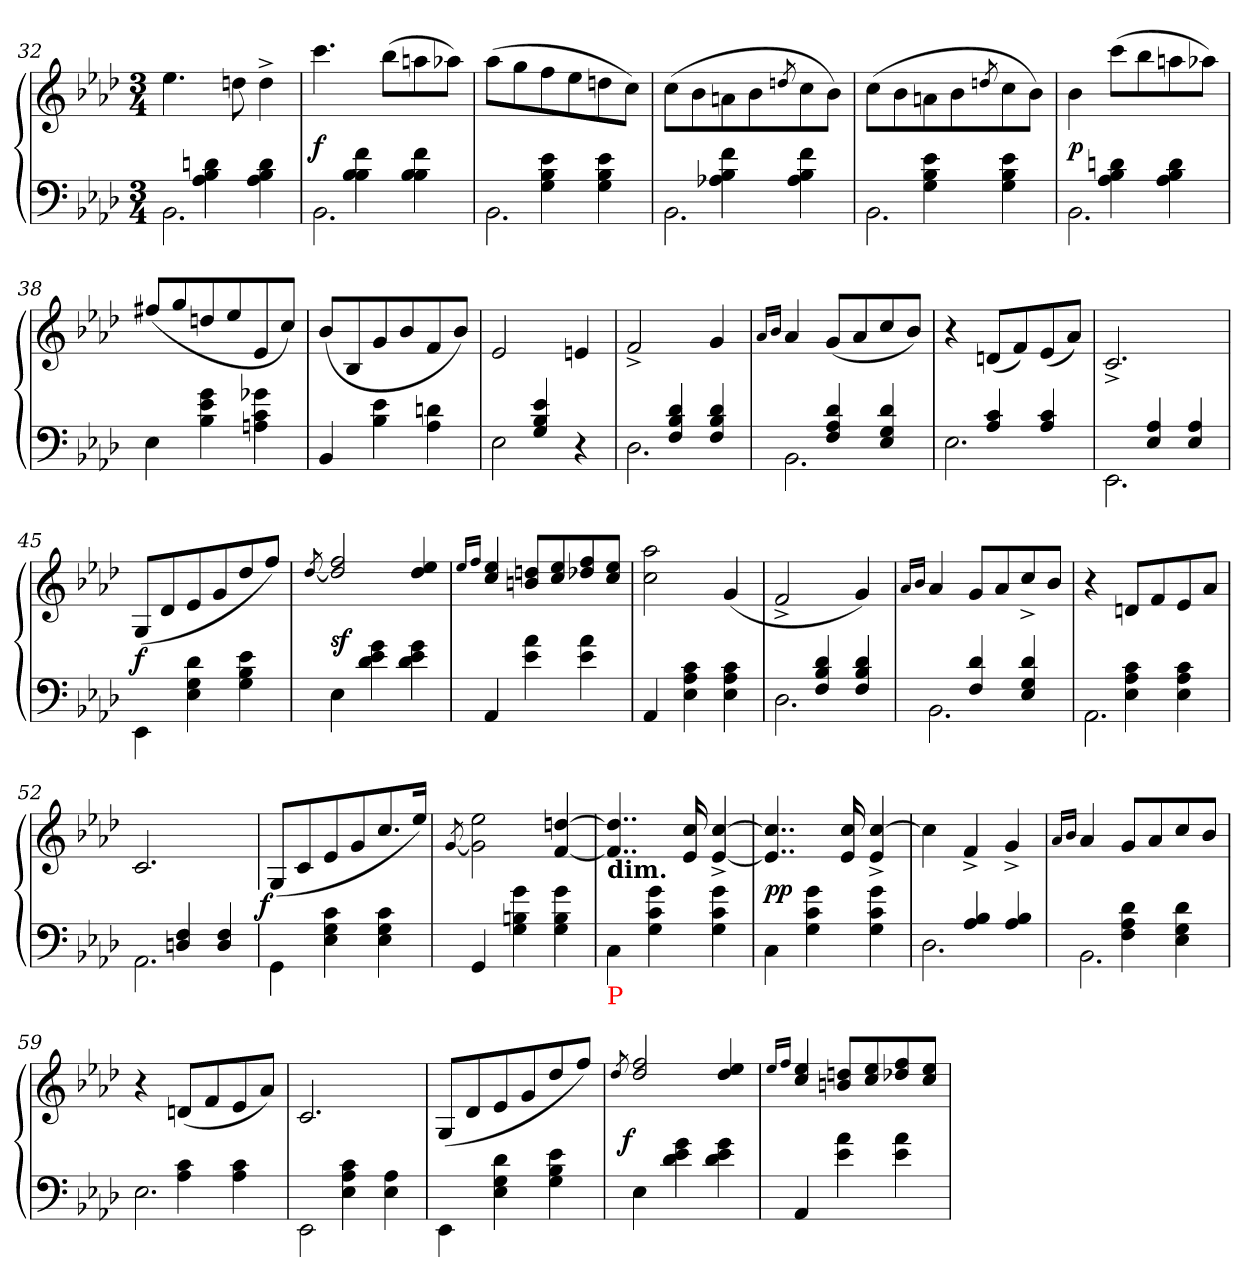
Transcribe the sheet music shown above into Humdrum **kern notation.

**kern	**kern	**dynam
*part1	*part1	*part1
*staff2	*staff1	*staff1/2
*clefF4	*clefG2	*
*k[b-e-a-d-]	*k[b-e-a-d-]	*
*M3/4	*M3/4	*
=32	=32	=32
*^	*	*
4ryy	2.BB-	4.ee-	.
4dn\ 4B-\ 4A-\	.	.	.
.	.	8ddn	.
4d\ 4B-\ 4A-\	.	4dd^<	.
=33	=33	=33	=33
4ryy	2.BB-	4.ccc	f
4f\ 4B-\ 4B-\	.	.	.
.	.	(>8bb-L	.
4f\ 4B-\ 4B-\	.	8aan	.
.	.	8aa-XJ)	.
=34	=34	=34	=34
4ryy	2.BB-	(>8aa-L	.
.	.	8gg	.
4e-\ 4B-\ 4G\	.	8ff	.
.	.	8ee-	.
4e-\ 4B-\ 4G\	.	8ddn	.
.	.	8ccJ)	.
=35	=35	=35	=35
4ryy	2.BB-	(>8ccL	.
.	.	8b-	.
4f\ 4B-\ 4A-X\	.	8an	.
.	.	8b-	.
.	.	8qddn	.
4f\ 4B-\ 4A-\	.	8cc	.
.	.	8b-J)	.
=36	=36	=36	=36
4ryy	2.BB-	(>8ccL	.
.	.	8b-	.
4e-\ 4B-\ 4G\	.	8an	.
.	.	8b-	.
.	.	8qddn	.
4e-\ 4B-\ 4G\	.	8cc	.
.	.	8b-J)	.
=37	=37	=37	=37
4ryy	2.BB-	4b-	p
4dn\ 4B-\ 4A-\	.	(>8cccL	.
.	.	8bb-	.
4d\ 4B-\ 4A-\	.	8aan	.
.	.	8aa-XJ)	.
*v	*v	*	*
=38	=38	=38
4E-	(<8ff#X/L	.
.	8gg	.
4g 4e- 4B-	8ddn	.
.	8ee-	.
4g-X 4c 4An	8e-	.
.	8ccJ)	.
=39	=39	=39
4BB-	(<8b-/L	.
.	8B-	.
4e- 4B-	8g	.
.	8b-	.
4dn 4A-	8f	.
.	8b-J)	.
=40	=40	=40
*^	*	*
4ryy	2E-	2e-	.
4e-/ 4B-/ 4G/	.	.	.
4ryy	4r	4en	.
=41	=41	=41	=41
4ryy	2.D-	2f^<	.
4d- 4B- 4F	.	.	.
4d- 4B- 4F	.	4g	.
=42	=42	=42	=42
.	.	16qa-LL	.
.	.	16qb-JJ	.
4ryy	2.BB-	4a-	.
4d- 4A- 4F	.	(<8gL	.
.	.	8a-	.
4d- 4G 4E-	.	8cc	.
.	.	8b-J)	.
=43	=43	=43	=43
4ryy	2.E-	4r	.
4c 4A-	.	(<8dnL	.
.	.	8f)	.
4c 4A-	.	(<8e-	.
.	.	8a-J)	.
=44	=44	=44	=44
4ryy	2.EE-	2.c^<	.
4A- 4E-	.	.	.
4A- 4E-	.	.	.
*v	*v	*	*
=45	=45	=45
4EE-\	(>8G/L	f
.	8d-	.
4d- 4G 4E-	8e-	.
.	8g	.
4e- 4B- 4G	8dd-	.
.	8ffJ)	.
=46	=46	=46
.	[8qdd-	.
4E-	2ff/ 2dd-]/	sf
4g\ 4e-\ 4d-\	.	.
4g\ 4e-\ 4d-\	4ee-/ 4dd-/	.
=47	=47	=47
.	16qqee-LL	.
.	16qqffJJ	.
4AA-	4ee-/ 4cc/	.
4a-\ 4e-\	8ddn/ 8bn/L	.
.	8ee-/ 8cc/	.
4a-\ 4e-\	8ff/ 8dd-X/	.
.	8ee-/ 8cc/J	.
=48	=48	=48
4AA-	2aa- 2cc	.
4c 4A- 4E-	.	.
4c 4A- 4E-	(>4g	.
=49	=49	=49
*^	*	*
4ryy	2.D-	2f^<	.
4d- 4B- 4F	.	.	.
4d- 4B- 4F	.	4g)	.
=50	=50	=50	=50
.	.	16qa-LL	.
.	.	16qb-JJ	.
4ryy	2.BB-	4a-	.
4d- 4F	.	8gL	.
.	.	8a-	.
4d- 4G 4E-	.	8cc^<	.
.	.	8b-J	.
=51	=51	=51	=51
4ryy	2.AA-	4r	.
4c\ 4A-\ 4E-\	.	8dnL	.
.	.	8f	.
4c\ 4A-\ 4E-\	.	8e-	.
.	.	8a-J	.
=52	=52	=52	=52
4ryy	2.AA-	2.c	.
4F 4Dn	.	.	.
4F 4D	.	.	.
*v	*v	*	*
=53	=53	=53
!	!	!LO:DY:rj
4GG\	(>8G/L	f
.	8c/	.
4c 4G 4E-	8e-	.
.	8g	.
4c 4G 4E-	8.cc	.
.	16ee-Jk)	.
=54	=54	=54
.	[8qg	.
4GG	2ee- 2g]	.
4g 4Bn 4G	.	.
4g 4B 4G	[4ddn [4f	.
=55	=55	=55
!	!LO:TX:c:B:t=dim.	!
!LO:TX:b:color=red:t=P	!	!
4C\	4..ddn] 4..f]	.
4g 4c 4G	.	.
.	16cc 16e-	.
4g 4c 4G	[4cc^< [4e-^<	.
=56	=56	=56
4C\	4..cc] 4..e-]	pp
4g 4c 4G	.	.
.	16cc 16e-	.
4g 4c 4G	[4cc^< 4e-^<	.
=57	=57	=57
*^	*	*
4ryy	2.D-	4cc]	.
4B- 4A-	.	4f^<	.
4B- 4A-	.	4g^<	.
=58	=58	=58	=58
.	.	16qa-LL	.
.	.	16qb-JJ	.
4ryy	2.BB-	4a-	.
4d-\ 4A-\ 4F\	.	8gL	.
.	.	8a-	.
4d-\ 4G\ 4E-\	.	8cc	.
.	.	8b-J	.
=59	=59	=59	=59
4ryy	2.E-	4r	.
4c\ 4A-\	.	(<8dnL	.
.	.	8f	.
4c\ 4A-\	.	8e-	.
.	.	8a-J)	.
=60	=60	=60	=60
4ryy	2EE-	2.c	.
4c\ 4A-\ 4E-\	.	.	.
4A-\ 4E-\	4ryy	.	.
*v	*v	*	*
=61	=61	=61
4EE-\	(>8G/L	.
.	8d-	.
4d- 4G 4E-	8e-	.
.	8g	.
4e- 4B- 4G	8dd-	.
.	8ffJ)	.
=62	=62	=62
.	8qdd-	.
!	!	!LO:DY:rj
4E-	2ff/ 2dd-/	f
4g\ 4e-\ 4d-\	.	.
4g\ 4e-\ 4d-\	4ee-/ 4dd-/	.
=63	=63	=63
.	16qqee-LL	.
.	16qqffJJ	.
4AA-	4ee-/ 4cc/	.
4a-\ 4e-\	8ddn/ 8bn/L	.
.	8ee-/ 8cc/	.
4a-\ 4e-\	8ff/ 8dd-X/	.
.	8ee-/ 8cc/J	.
=	=	=
*-	*-	*-
